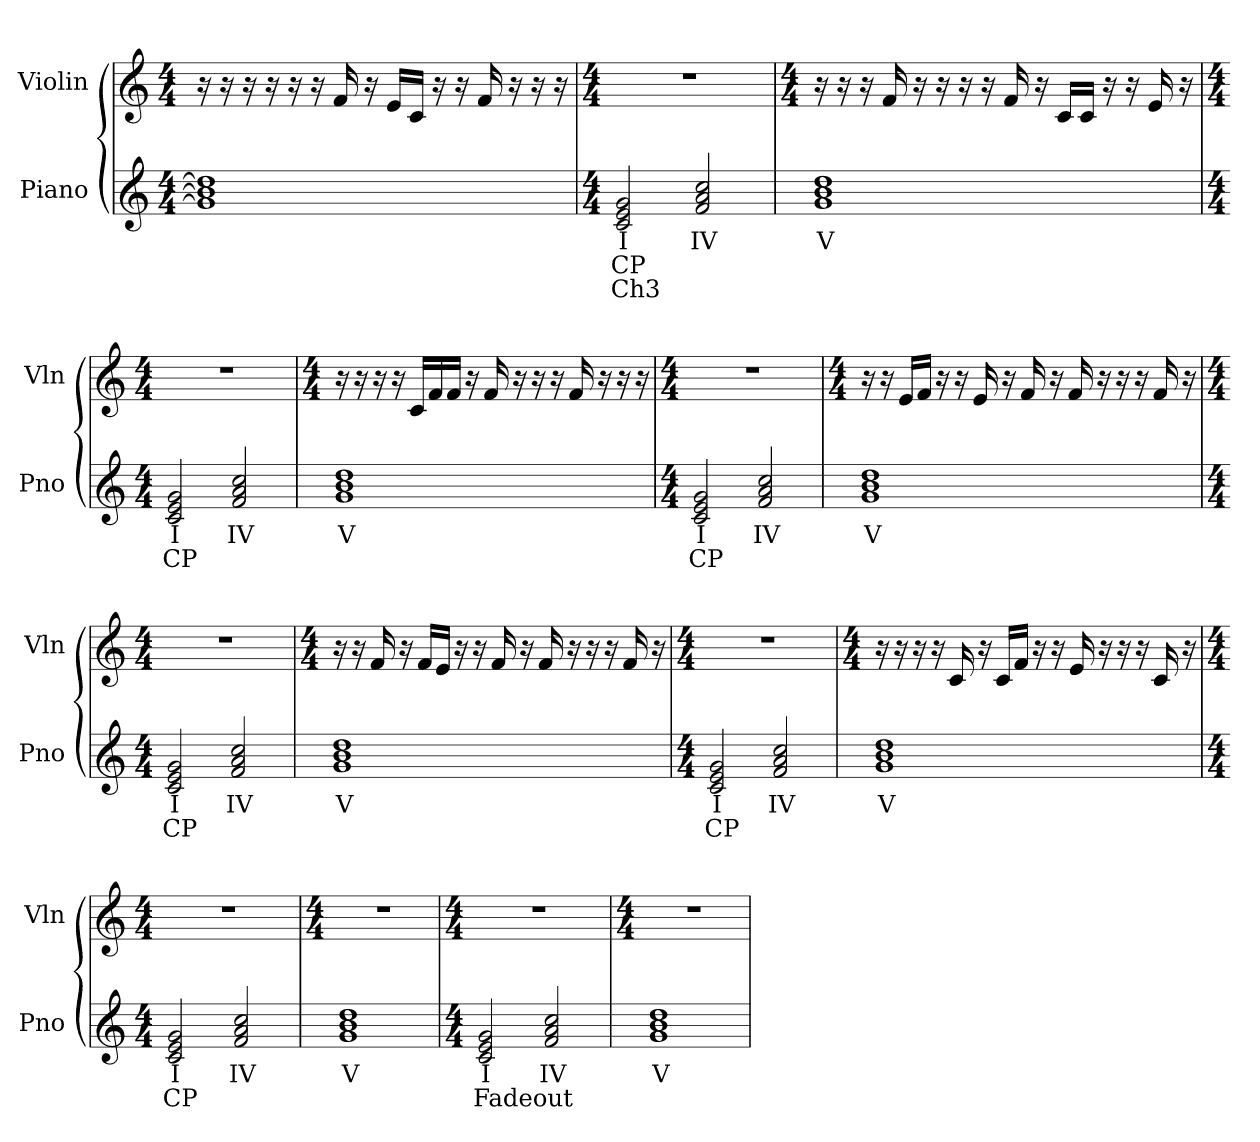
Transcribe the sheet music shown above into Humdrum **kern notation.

**kern	**text	**text	**text	**kern
*part2	*part2	*part2	*part2	*part1
*staff2	*staff2	*staff2	*staff2	*staff1
*I"Piano	*	*	*	*I"Violin
*I'Pno	*	*	*	*I'Vln
*k[]	*	*	*	*
*C:	*	*	*	*
*M4/4	*	*	*	*M4/4
=	=	=	=	=
1g] 1b] 1dd]	.	.	.	16r
.	.	.	.	16r
.	.	.	.	16r
.	.	.	.	16r
.	.	.	.	16r
.	.	.	.	16r
.	.	.	.	16f
.	.	.	.	16r
.	.	.	.	16eLL
.	.	.	.	16cJJ
.	.	.	.	16r
.	.	.	.	16r
.	.	.	.	16f
.	.	.	.	16r
.	.	.	.	16r
.	.	.	.	16r
=	=	=	=	=
*k[]	*	*	*	*
*C:	*	*	*	*
*M4/4	*	*	*	*M4/4
2c 2e 2g	I	CP	Ch3	1r
2f 2a 2cc	IV	.	.	.
=	=	=	=	=
*k[]	*	*	*	*
*C:	*	*	*	*
*	*	*	*	*M4/4
1g 1b 1dd	V	.	.	16r
.	.	.	.	16r
.	.	.	.	16r
.	.	.	.	16f
.	.	.	.	16r
.	.	.	.	16r
.	.	.	.	16r
.	.	.	.	16r
.	.	.	.	16f
.	.	.	.	16r
.	.	.	.	16cLL
.	.	.	.	16cJJ
.	.	.	.	16r
.	.	.	.	16r
.	.	.	.	16e
.	.	.	.	16r
=	=	=	=	=
*k[]	*	*	*	*
*C:	*	*	*	*
*M4/4	*	*	*	*M4/4
2c 2e 2g	I	CP	.	1r
2f 2a 2cc	IV	.	.	.
=	=	=	=	=
*k[]	*	*	*	*
*C:	*	*	*	*
*	*	*	*	*M4/4
1g 1b 1dd	V	.	.	16r
.	.	.	.	16r
.	.	.	.	16r
.	.	.	.	16r
.	.	.	.	16cLL
.	.	.	.	16f
.	.	.	.	16fJJ
.	.	.	.	16r
.	.	.	.	16f
.	.	.	.	16r
.	.	.	.	16r
.	.	.	.	16r
.	.	.	.	16f
.	.	.	.	16r
.	.	.	.	16r
.	.	.	.	16r
=	=	=	=	=
*k[]	*	*	*	*
*C:	*	*	*	*
*M4/4	*	*	*	*M4/4
2c 2e 2g	I	CP	.	1r
2f 2a 2cc	IV	.	.	.
=	=	=	=	=
*k[]	*	*	*	*
*C:	*	*	*	*
*	*	*	*	*M4/4
1g 1b 1dd	V	.	.	16r
.	.	.	.	16r
.	.	.	.	16eLL
.	.	.	.	16fJJ
.	.	.	.	16r
.	.	.	.	16r
.	.	.	.	16e
.	.	.	.	16r
.	.	.	.	16f
.	.	.	.	16r
.	.	.	.	16f
.	.	.	.	16r
.	.	.	.	16r
.	.	.	.	16r
.	.	.	.	16f
.	.	.	.	16r
=	=	=	=	=
*k[]	*	*	*	*
*C:	*	*	*	*
*M4/4	*	*	*	*M4/4
2c 2e 2g	I	CP	.	1r
2f 2a 2cc	IV	.	.	.
=	=	=	=	=
*k[]	*	*	*	*
*C:	*	*	*	*
*	*	*	*	*M4/4
1g 1b 1dd	V	.	.	16r
.	.	.	.	16r
.	.	.	.	16f
.	.	.	.	16r
.	.	.	.	16fLL
.	.	.	.	16eJJ
.	.	.	.	16r
.	.	.	.	16r
.	.	.	.	16f
.	.	.	.	16r
.	.	.	.	16f
.	.	.	.	16r
.	.	.	.	16r
.	.	.	.	16r
.	.	.	.	16f
.	.	.	.	16r
=	=	=	=	=
*k[]	*	*	*	*
*C:	*	*	*	*
*M4/4	*	*	*	*M4/4
2c 2e 2g	I	CP	.	1r
2f 2a 2cc	IV	.	.	.
=	=	=	=	=
*k[]	*	*	*	*
*C:	*	*	*	*
*	*	*	*	*M4/4
1g 1b 1dd	V	.	.	16r
.	.	.	.	16r
.	.	.	.	16r
.	.	.	.	16r
.	.	.	.	16c
.	.	.	.	16r
.	.	.	.	16cLL
.	.	.	.	16fJJ
.	.	.	.	16r
.	.	.	.	16r
.	.	.	.	16e
.	.	.	.	16r
.	.	.	.	16r
.	.	.	.	16r
.	.	.	.	16c
.	.	.	.	16r
=	=	=	=	=
*k[]	*	*	*	*
*C:	*	*	*	*
*M4/4	*	*	*	*M4/4
2c 2e 2g	I	CP	.	1r
2f 2a 2cc	IV	.	.	.
=	=	=	=	=
*k[]	*	*	*	*
*C:	*	*	*	*
*	*	*	*	*M4/4
1g 1b 1dd	V	.	.	1r
=	=	=	=	=
*k[]	*	*	*	*
*C:	*	*	*	*
*M4/4	*	*	*	*M4/4
2c 2e 2g	I	Fadeout	.	1r
2f 2a 2cc	IV	.	.	.
=	=	=	=	=
*k[]	*	*	*	*
*C:	*	*	*	*
*	*	*	*	*M4/4
1g 1b 1dd	V	.	.	1r
=	=	=	=	=
*-	*-	*-	*-	*-
